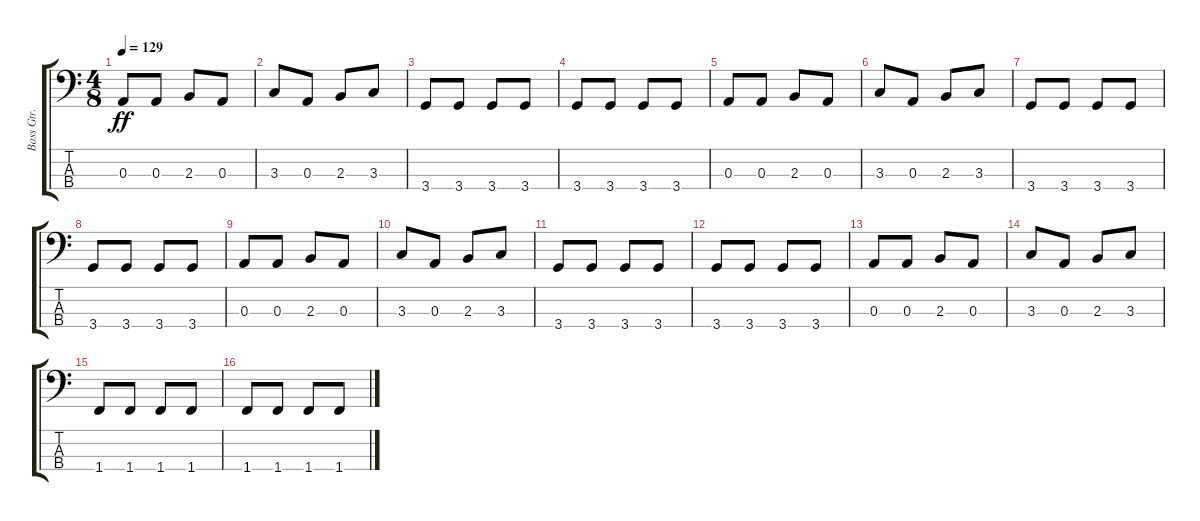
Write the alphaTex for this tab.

\track ("Bass Gtr." "Bass Gtr.") {instrument electricbasspick}
\staff {score tabs}
\tuning (G2 D2 A1 E1) {hide}
\ts (4 8)
\tempo 129
\clef f4
\ks c
0.3.8{dy ff} 0.3.8 2.3.8 0.3.8 |
3.3.8 0.3.8 2.3.8 3.3.8 |
3.4.8 3.4.8 3.4.8 3.4.8 |
3.4.8 3.4.8 3.4.8 3.4.8 |
0.3.8 0.3.8 2.3.8 0.3.8 |
3.3.8 0.3.8 2.3.8 3.3.8 |
3.4.8 3.4.8 3.4.8 3.4.8 |
3.4.8 3.4.8 3.4.8 3.4.8 |
0.3.8 0.3.8 2.3.8 0.3.8 |
3.3.8 0.3.8 2.3.8 3.3.8 |
3.4.8 3.4.8 3.4.8 3.4.8 |
3.4.8 3.4.8 3.4.8 3.4.8 |
0.3.8 0.3.8 2.3.8 0.3.8 |
3.3.8 0.3.8 2.3.8 3.3.8 |
1.4.8 1.4.8 1.4.8 1.4.8 |
1.4.8 1.4.8 1.4.8 1.4.8
